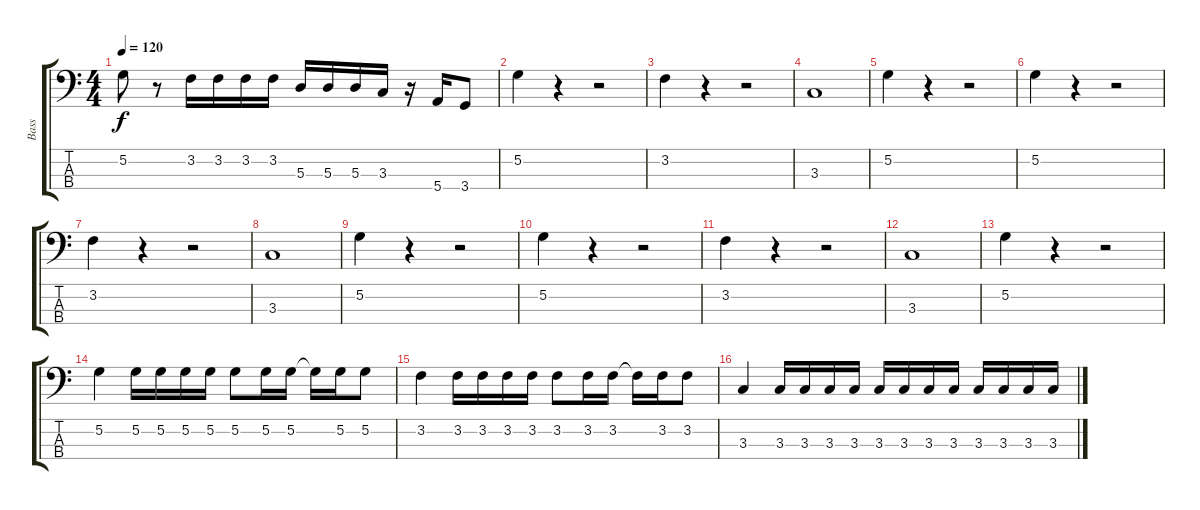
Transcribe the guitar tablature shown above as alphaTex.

\track ("Bass" "Bass") {instrument electricbassfinger}
\staff {score tabs}
\tuning (G2 D2 A1 E1) {hide}
\ts (4 4)
\tempo 120
\clef f4
\ks c
5.2.8{dy f} r.8 3.2.16 3.2.16 3.2.16 3.2.16 5.3.16 5.3.16 5.3.16 3.3.16 r.16 5.4.16 3.4.8 |
5.2.4 r.4 r.2 |
3.2.4 r.4 r.2 |
3.3.1 |
5.2.4 r.4 r.2 |
5.2.4 r.4 r.2 |
3.2.4 r.4 r.2 |
3.3.1 |
5.2.4 r.4 r.2 |
5.2.4 r.4 r.2 |
3.2.4 r.4 r.2 |
3.3.1 |
5.2.4 r.4 r.2 |
5.2.4 5.2.16 5.2.16 5.2.16 5.2.16 5.2.8 5.2.16 5.2.16 5.2{t}.16 5.2.16 5.2.8 |
3.2.4 3.2.16 3.2.16 3.2.16 3.2.16 3.2.8 3.2.16 3.2.16 3.2{t}.16 3.2.16 3.2.8 |
3.3.4 3.3.16 3.3.16 3.3.16 3.3.16 3.3.16 3.3.16 3.3.16 3.3.16 3.3.16 3.3.16 3.3.16 3.3.16
